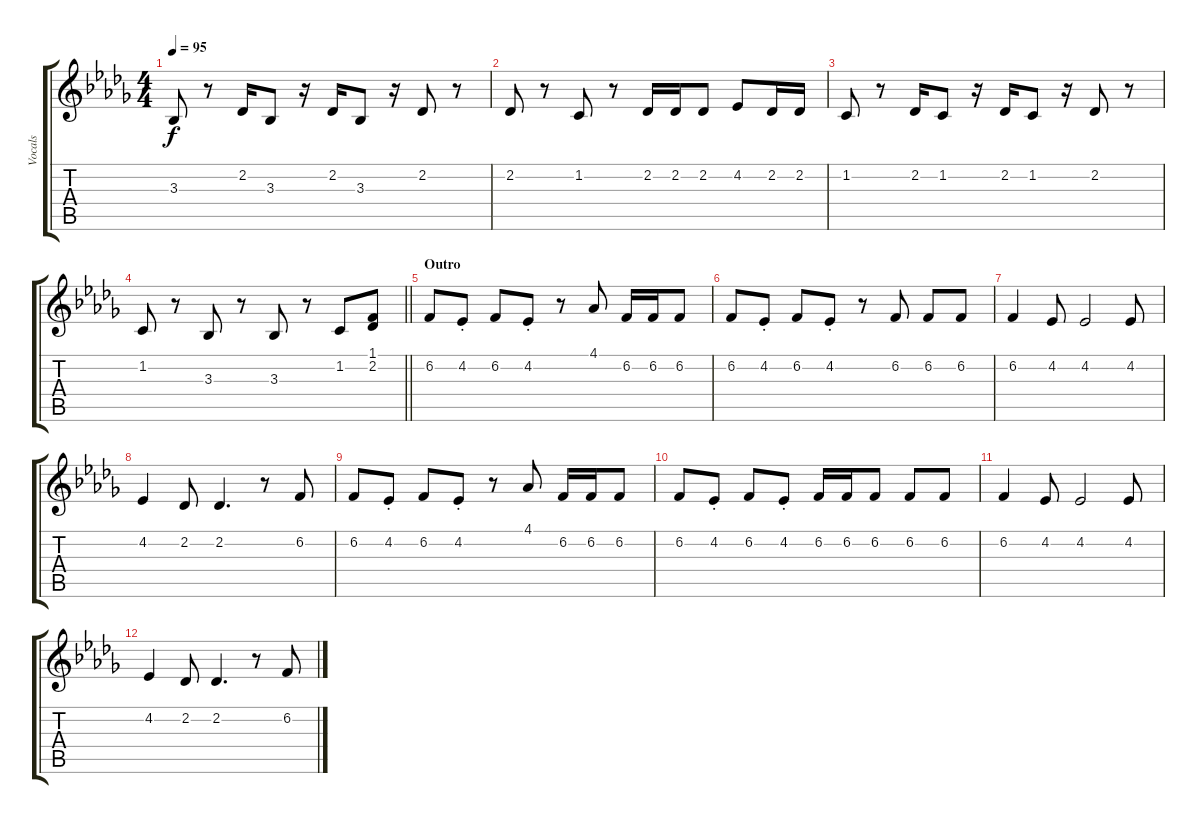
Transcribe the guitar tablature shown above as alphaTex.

\track ("Vocals" "Vocals") {instrument oboe}
\staff {score tabs}
\tuning (E4 B3 G3 D3 A2 E2) {hide}
\ts (4 4)
\tempo 95
\clef g2
\ks db
3.3.8{dy f} r.8 2.2.16 3.3.8 r.16 2.2.16 3.3.8 r.16 2.2.8 r.8 |
2.2.8 r.8 1.2.8 r.8 2.2.16 2.2.16 2.2.8 4.2.8 2.2.16 2.2.16 |
1.2.8 r.8 2.2.16 1.2.8 r.16 2.2.16 1.2.8 r.16 2.2.8 r.8 |
\barLineRight lightlight
1.2.8 r.8 3.3.8 r.8 3.3.8 r.8 1.2.8 (1.1 2.2).8 |
\section ("" "Outro")
6.2.8 4.2{st}.8 6.2.8 4.2{st}.8 r.8 4.1.8 6.2.16 6.2.16 6.2.8 |
6.2.8 4.2{st}.8 6.2.8 4.2{st}.8 r.8 6.2.8 6.2.8 6.2.8 |
6.2.4 4.2.8 4.2.2 4.2.8 |
4.2.4 2.2.8 2.2.4{d} r.8 6.2.8 |
6.2.8 4.2{st}.8 6.2.8 4.2{st}.8 r.8 4.1.8 6.2.16 6.2.16 6.2.8 |
6.2.8 4.2{st}.8 6.2.8 4.2{st}.8 6.2.16 6.2.16 6.2.8 6.2.8 6.2.8 |
6.2.4 4.2.8 4.2.2 4.2.8 |
4.2.4 2.2.8 2.2.4{d} r.8 6.2.8
